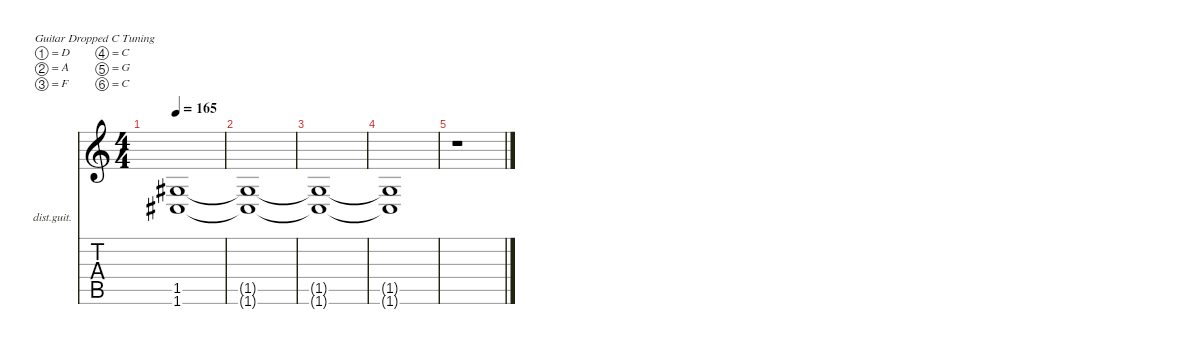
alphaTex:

\defaultSystemsLayout 4
\hideDynamics
\bracketExtendMode nobrackets
\firstSystemTrackNameOrientation horizontal
\otherSystemsTrackNameOrientation horizontal
\track ("Devin Townsend (Guitar 2)" "dist.guit.") {instrument distortionguitar}
\staff {score tabs}
\tuning (D4 A3 F3 C3 G2 C2)
\ts (4 4)
\tempo 165
\clef g2
\ks c
(1.5{acc #} 1.6{acc #}).1{dy f beam Up} |
(1.5{t acc #} 1.6{t acc #}).1{beam Up} |
(1.5{t acc #} 1.6{t acc #}).1{beam Up} |
(1.5{t acc #} 1.6{t acc #}).1{beam Up} |
r.1{beam Down}
